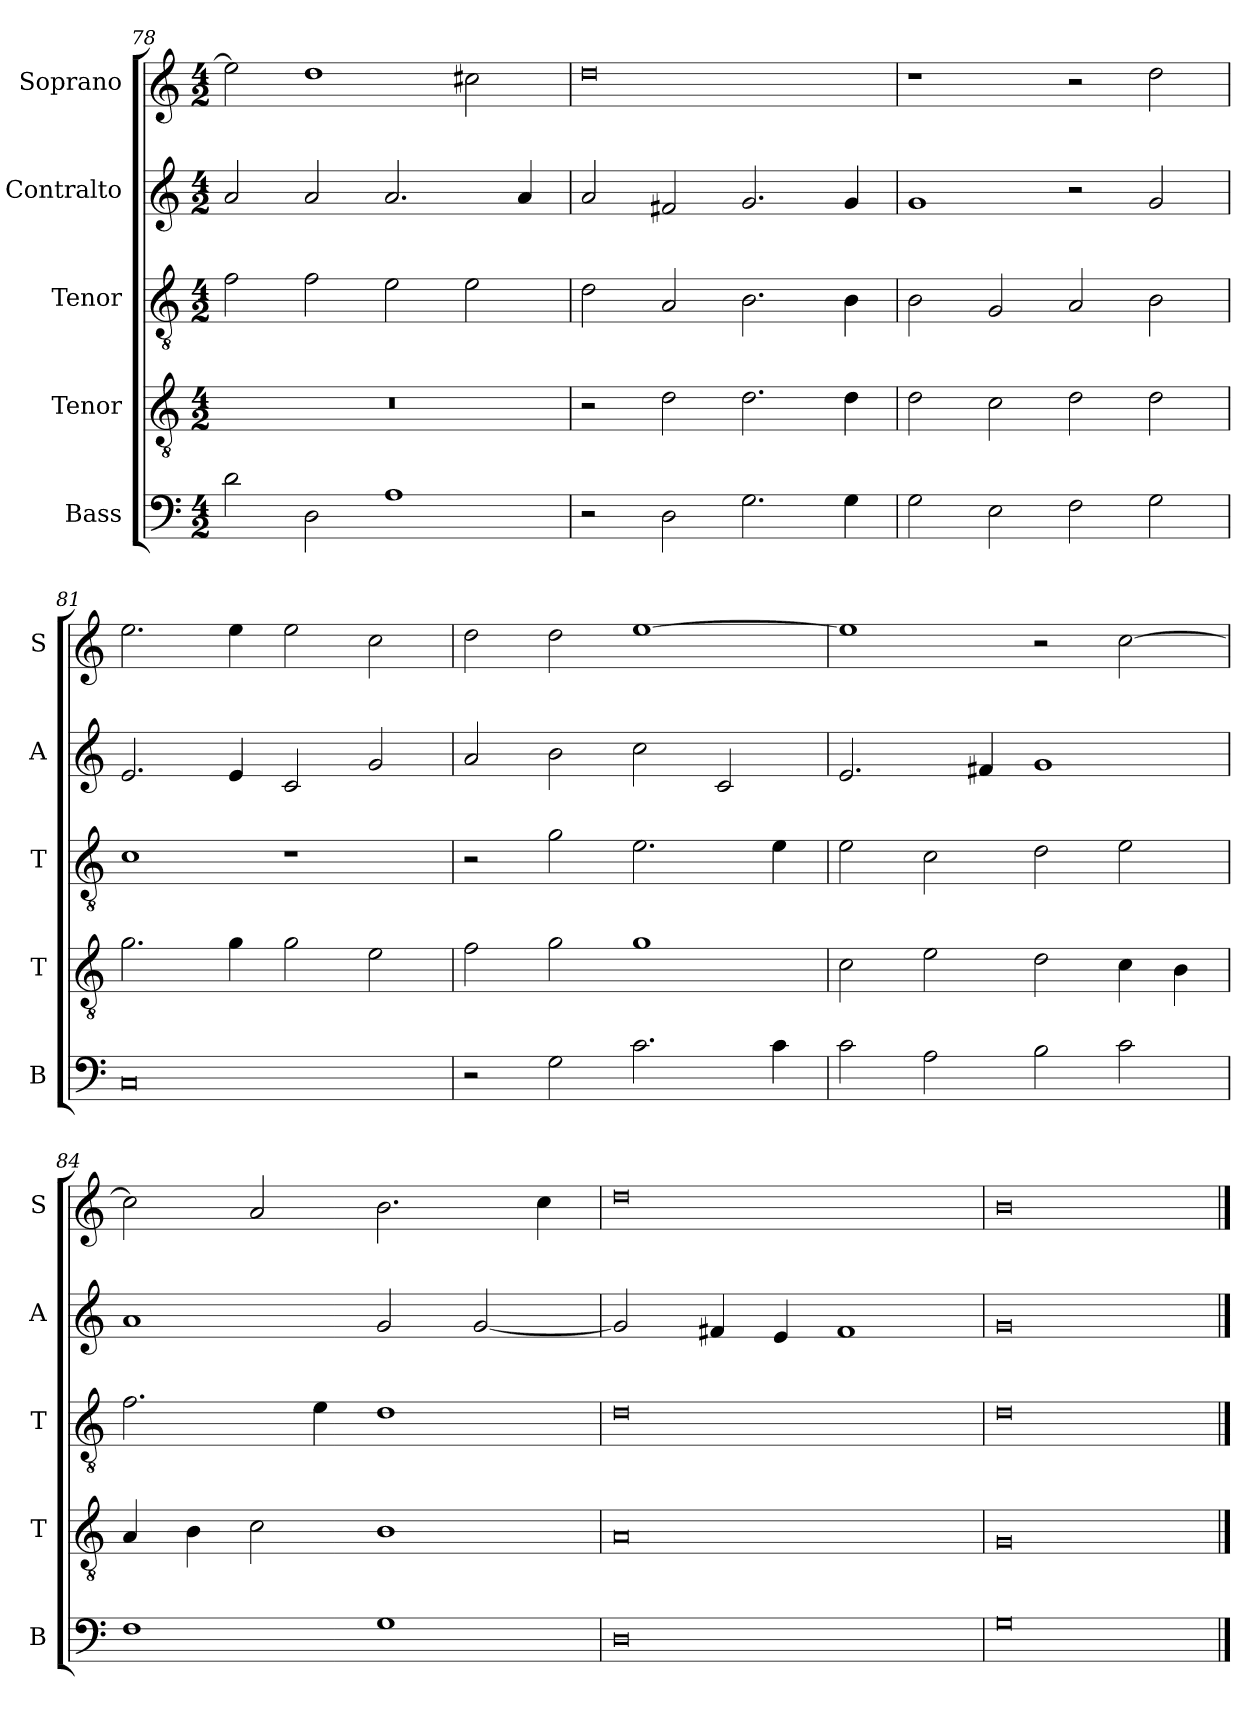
**kern	**kern	**kern	**kern	**kern
*part5	*part4	*part3	*part2	*part1
*staff5	*staff4	*staff3	*staff2	*staff1
*I"Bass	*I"Tenor	*I"Tenor	*I"Contralto	*I"Soprano
*I'B	*I'T	*I'T	*I'A	*I'S
*clefF4	*clefGv2	*clefGv2	*clefG2	*clefG2
*k[]	*k[]	*k[]	*k[]	*k[]
*G:mix	*G:mix	*G:mix	*G:mix	*G:mix
*M4/2	*M4/2	*M4/2	*M4/2	*M4/2
=78	=78	=78	=78	=78
2d	0r	2f	2a	2ee]
2D	.	2f	2a	1dd
1A	.	2e	2.a	.
.	.	2e	.	2cc#X
.	.	.	4a	.
=79	=79	=79	=79	=79
2r	2r	2d	2a	0dd
2D	2d	2A	2f#X	.
2.G	2.d	2.B	2.g	.
4G	4d	4B	4g	.
=80	=80	=80	=80	=80
2G	2d	2B	1g	1r
2E	2c	2G	.	.
2F	2d	2A	2r	2r
2G	2d	2B	2g	2dd
=81	=81	=81	=81	=81
0C	2.g	1c	2.e	2.ee
.	4g	.	4e	4ee
.	2g	1r	2c	2ee
.	2e	.	2g	2cc
=82	=82	=82	=82	=82
2r	2f	2r	2a	2dd
2G	2g	2g	2b	2dd
2.c	1g	2.e	2cc	[1ee
.	.	.	2c	.
4c	.	4e	.	.
=83	=83	=83	=83	=83
2c	2c	2e	2.e	1ee]
2A	2e	2c	.	.
.	.	.	4f#X	.
2B	2d	2d	1g	2r
2c	4c	2e	.	[2cc
.	4B	.	.	.
=84	=84	=84	=84	=84
1F	4A	2.f	1a	2cc]
.	4B	.	.	.
.	2c	.	.	2a
.	.	4e	.	.
1G	1B	1d	2g	2.b
.	.	.	[2g	.
.	.	.	.	4cc
=85	=85	=85	=85	=85
0D	0A	0d	2g]	0dd
.	.	.	4f#X	.
.	.	.	4e	.
.	.	.	1f#	.
=86	=86	=86	=86	=86
0G	0G	0d	0g	0b
==	==	==	==	==
*-	*-	*-	*-	*-
